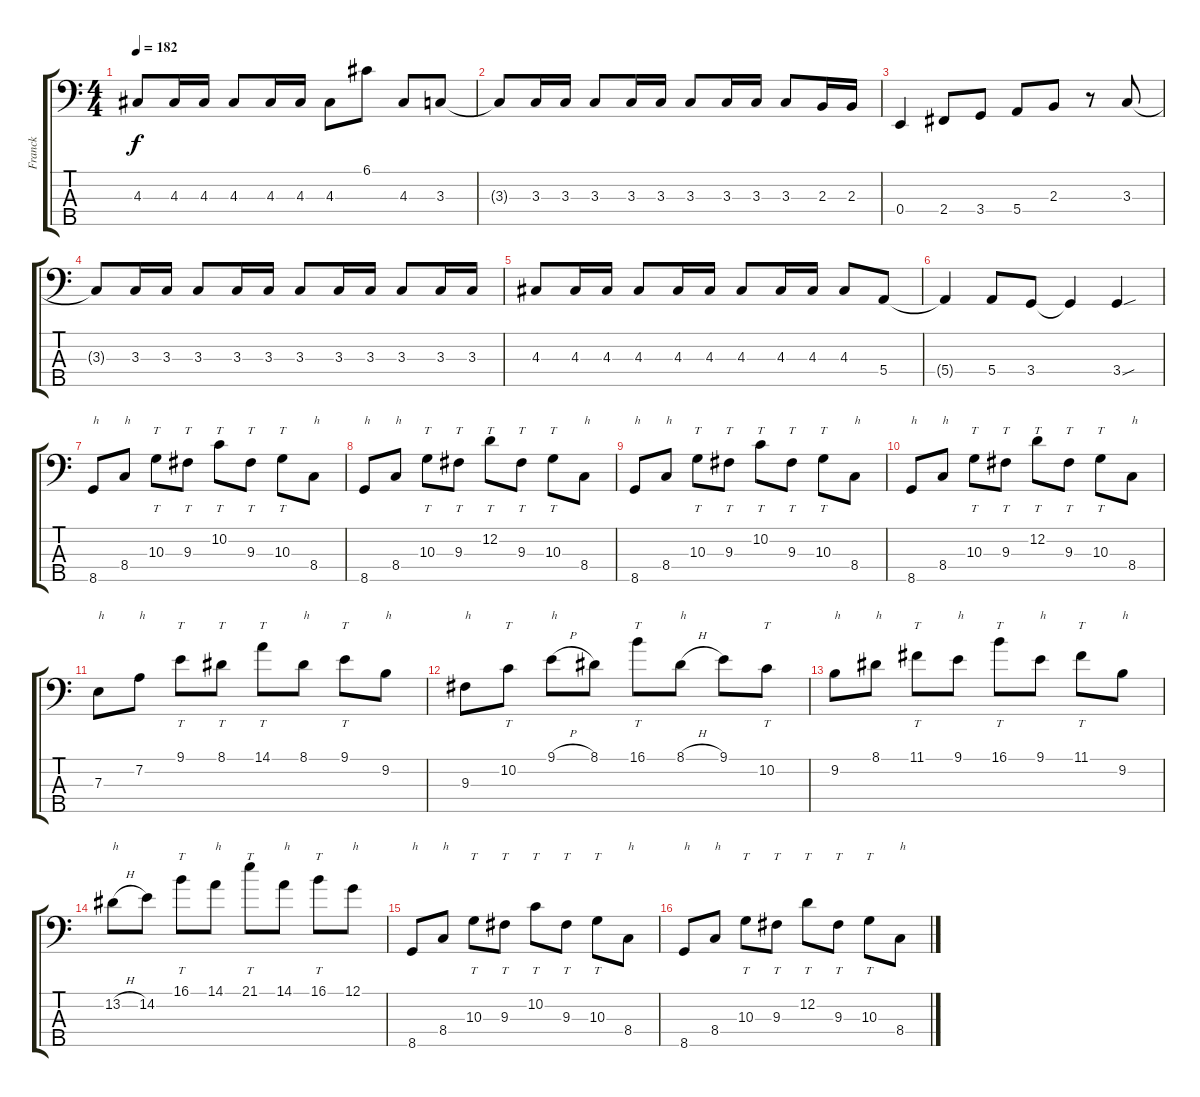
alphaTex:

\track ("Franck" "Franck") {instrument electricbassfinger}
\staff {score tabs}
\tuning (G2 D2 A1 E1 B0) {hide}
\ts (4 4)
\tempo 182
\clef f4
\ks c
4.3.8{dy f} 4.3.16 4.3.16 4.3.8 4.3.16 4.3.16 4.3.8 6.1.8 4.3.8 3.3.8 |
3.3{t}.8 3.3.16 3.3.16 3.3.8 3.3.16 3.3.16 3.3.8 3.3.16 3.3.16 3.3.8 2.3.16 2.3.16 |
0.4.4 2.4.8 3.4.8 5.4.8 2.3.8 r.8 3.3.8 |
3.3{t}.8 3.3.16 3.3.16 3.3.8 3.3.16 3.3.16 3.3.8 3.3.16 3.3.16 3.3.8 3.3.16 3.3.16 |
4.3.8 4.3.16 4.3.16 4.3.8 4.3.16 4.3.16 4.3.8 4.3.16 4.3.16 4.3.8 5.4.8 |
5.4{t}.4 5.4.8 3.4.8 3.4{t}.4 3.4{sou}.4 |
8.5.8{txt "h"} 8.4.8{txt "h"} 10.3.8{tt} 9.3.8{tt} 10.2.8{tt} 9.3.8{tt} 10.3.8{tt} 8.4.8{txt "h"} |
8.5.8{txt "h"} 8.4.8{txt "h"} 10.3.8{tt} 9.3.8{tt} 12.2.8{tt} 9.3.8{tt} 10.3.8{tt} 8.4.8{txt "h"} |
8.5.8{txt "h"} 8.4.8{txt "h"} 10.3.8{tt} 9.3.8{tt} 10.2.8{tt} 9.3.8{tt} 10.3.8{tt} 8.4.8{txt "h"} |
8.5.8{txt "h"} 8.4.8{txt "h"} 10.3.8{tt} 9.3.8{tt} 12.2.8{tt} 9.3.8{tt} 10.3.8{tt} 8.4.8{txt "h"} |
7.3.8{txt "h"} 7.2.8{txt "h"} 9.1.8{tt} 8.1.8{tt} 14.1.8{tt} 8.1.8{txt "h"} 9.1.8{tt} 9.2.8{txt "h"} |
9.3.8{txt "h"} 10.2.8{tt} 9.1{h}.8{txt "h"} 8.1.8 16.1.8{tt} 8.1{h}.8{txt "h"} 9.1.8 10.2.8{tt} |
9.2.8{txt "h"} 8.1.8{txt "h"} 11.1.8{tt} 9.1.8{txt "h"} 16.1.8{tt} 9.1.8{txt "h"} 11.1.8{tt} 9.2.8{txt "h"} |
13.2{h}.8{txt "h"} 14.2.8 16.1.8{tt} 14.1.8{txt "h"} 21.1.8{tt} 14.1.8{txt "h"} 16.1.8{tt} 12.1.8{txt "h"} |
8.5.8{txt "h"} 8.4.8{txt "h"} 10.3.8{tt} 9.3.8{tt} 10.2.8{tt} 9.3.8{tt} 10.3.8{tt} 8.4.8{txt "h"} |
8.5.8{txt "h"} 8.4.8{txt "h"} 10.3.8{tt} 9.3.8{tt} 12.2.8{tt} 9.3.8{tt} 10.3.8{tt} 8.4.8{txt "h"}
